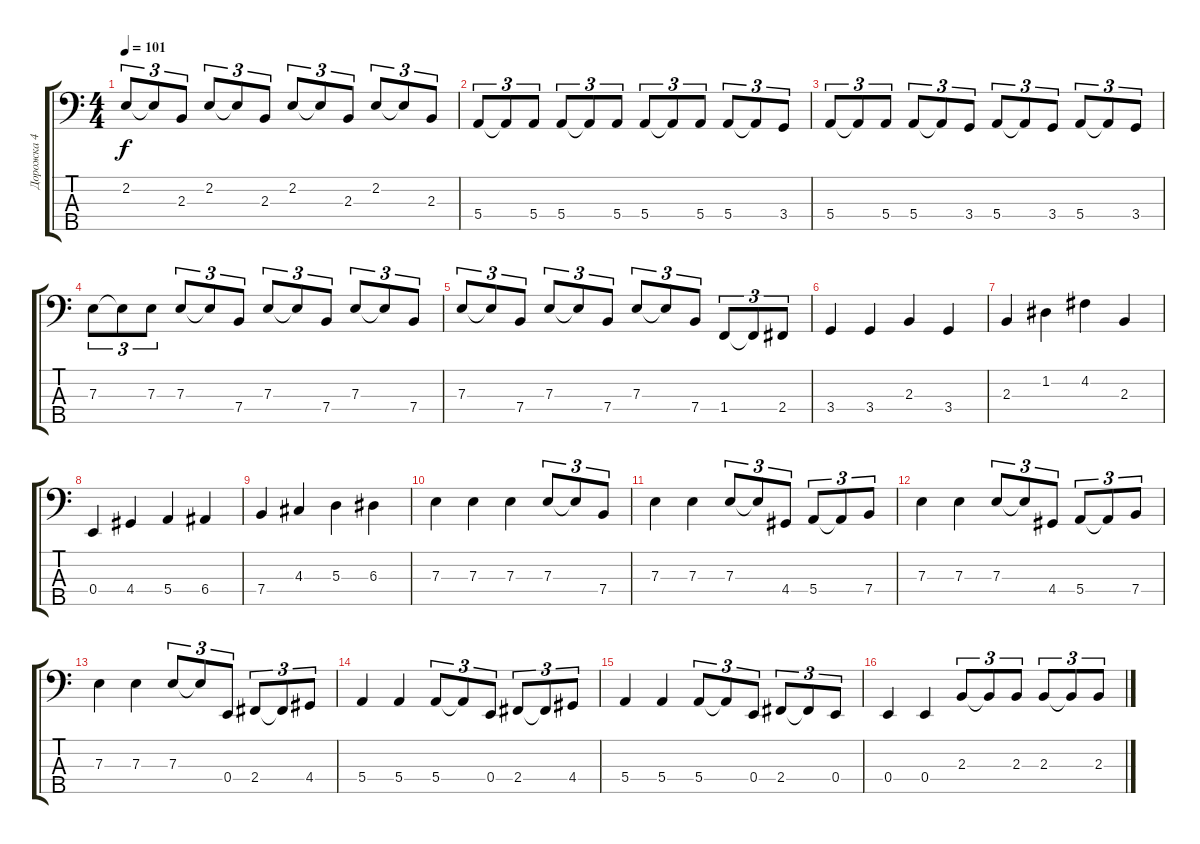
\track ("Дорожка 4" "Дорожка 4") {instrument electricbassfinger}
\staff {score tabs}
\tuning (G2 D2 A1 E1 B0) {hide}
\ts (4 4)
\tempo 101
\clef f4
\ks c
2.2.8{tu (3 2) dy f} 2.2{t}.8{tu (3 2)} 2.3.8{tu (3 2)} 2.2.8{tu (3 2)} 2.2{t}.8{tu (3 2)} 2.3.8{tu (3 2)} 2.2.8{tu (3 2)} 2.2{t}.8{tu (3 2)} 2.3.8{tu (3 2)} 2.2.8{tu (3 2)} 2.2{t}.8{tu (3 2)} 2.3.8{tu (3 2)} |
5.4.8{tu (3 2)} 5.4{t}.8{tu (3 2)} 5.4.8{tu (3 2)} 5.4.8{tu (3 2)} 5.4{t}.8{tu (3 2)} 5.4.8{tu (3 2)} 5.4.8{tu (3 2)} 5.4{t}.8{tu (3 2)} 5.4.8{tu (3 2)} 5.4.8{tu (3 2)} 5.4{t}.8{tu (3 2)} 3.4.8{tu (3 2)} |
5.4.8{tu (3 2)} 5.4{t}.8{tu (3 2)} 5.4.8{tu (3 2)} 5.4.8{tu (3 2)} 5.4{t}.8{tu (3 2)} 3.4.8{tu (3 2)} 5.4.8{tu (3 2)} 5.4{t}.8{tu (3 2)} 3.4.8{tu (3 2)} 5.4.8{tu (3 2)} 5.4{t}.8{tu (3 2)} 3.4.8{tu (3 2)} |
7.3.8{tu (3 2)} 7.3{t}.8{tu (3 2)} 7.3.8{tu (3 2)} 7.3.8{tu (3 2)} 7.3{t}.8{tu (3 2)} 7.4.8{tu (3 2)} 7.3.8{tu (3 2)} 7.3{t}.8{tu (3 2)} 7.4.8{tu (3 2)} 7.3.8{tu (3 2)} 7.3{t}.8{tu (3 2)} 7.4.8{tu (3 2)} |
7.3.8{tu (3 2)} 7.3{t}.8{tu (3 2)} 7.4.8{tu (3 2)} 7.3.8{tu (3 2)} 7.3{t}.8{tu (3 2)} 7.4.8{tu (3 2)} 7.3.8{tu (3 2)} 7.3{t}.8{tu (3 2)} 7.4.8{tu (3 2)} 1.4.8{tu (3 2)} 1.4{t}.8{tu (3 2)} 2.4.8{tu (3 2)} |
3.4.4 3.4.4 2.3.4 3.4.4 |
2.3.4 1.2.4 4.2.4 2.3.4 |
0.4.4 4.4.4 5.4.4 6.4.4 |
7.4.4 4.3.4 5.3.4 6.3.4 |
7.3.4 7.3.4 7.3.4 7.3.8{tu (3 2)} 7.3{t}.8{tu (3 2)} 7.4.8{tu (3 2)} |
7.3.4 7.3.4 7.3.8{tu (3 2)} 7.3{t}.8{tu (3 2)} 4.4.8{tu (3 2)} 5.4.8{tu (3 2)} 5.4{t}.8{tu (3 2)} 7.4.8{tu (3 2)} |
7.3.4 7.3.4 7.3.8{tu (3 2)} 7.3{t}.8{tu (3 2)} 4.4.8{tu (3 2)} 5.4.8{tu (3 2)} 5.4{t}.8{tu (3 2)} 7.4.8{tu (3 2)} |
7.3.4 7.3.4 7.3.8{tu (3 2)} 7.3{t}.8{tu (3 2)} 0.4.8{tu (3 2)} 2.4.8{tu (3 2)} 2.4{t}.8{tu (3 2)} 4.4.8{tu (3 2)} |
5.4.4 5.4.4 5.4.8{tu (3 2)} 5.4{t}.8{tu (3 2)} 0.4.8{tu (3 2)} 2.4.8{tu (3 2)} 2.4{t}.8{tu (3 2)} 4.4.8{tu (3 2)} |
5.4.4 5.4.4 5.4.8{tu (3 2)} 5.4{t}.8{tu (3 2)} 0.4.8{tu (3 2)} 2.4.8{tu (3 2)} 2.4{t}.8{tu (3 2)} 0.4.8{tu (3 2)} |
0.4.4 0.4.4 2.3.8{tu (3 2)} 2.3{t}.8{tu (3 2)} 2.3.8{tu (3 2)} 2.3.8{tu (3 2)} 2.3{t}.8{tu (3 2)} 2.3.8{tu (3 2)}
